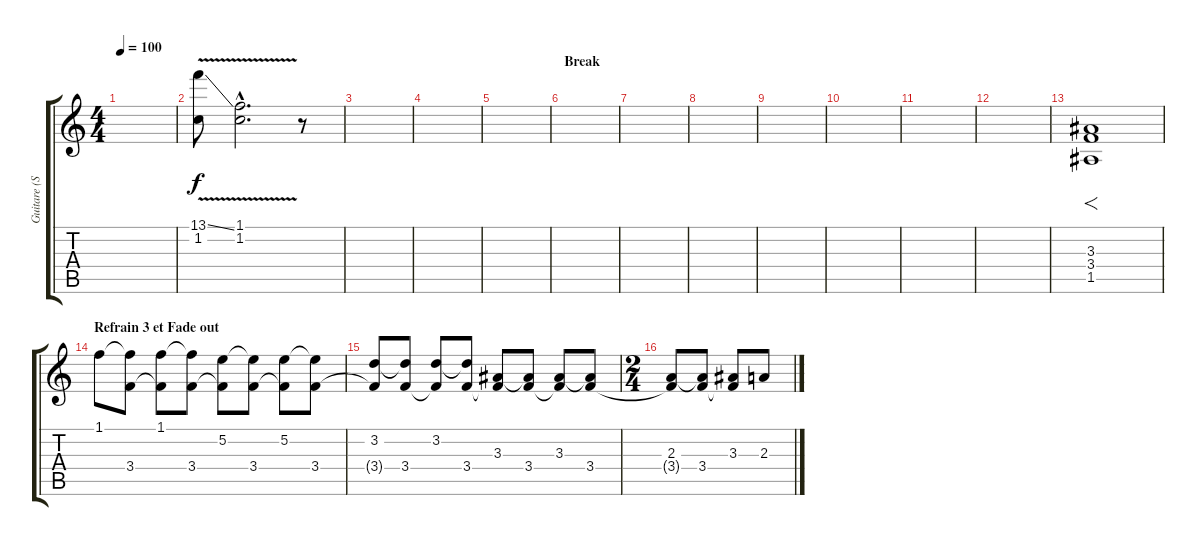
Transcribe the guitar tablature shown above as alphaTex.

\track ("Guitare (Son Stéréo Droit)" "Guitare (S") {instrument electricguitarjazz}
\staff {score tabs}
\tuning (E4 B3 G3 D3 A2 E2) {hide}
\ts (4 4)
\tempo 100
\clef g2
\ks c
|
(13.1{ss} 1.2{v}).8{instrument overdrivenguitar} (1.1{hac} 1.2{v hac}).2{d} r.8 |
|
|
|
\section ("" "Break")
|
|
|
|
|
|
|
(3.3 3.4 1.5).1{f instrument overdrivenguitar} |
\section ("" "Refrain 3 et Fade out")
1.1.8{balance 8 instrument overdrivenguitar} (1.1{t} 3.4).8 (1.1 3.4{t}).8 (1.1{t} 3.4).8 (5.2 3.4{t}).8 (5.2{t} 3.4).8 (5.2 3.4{t}).8 (5.2{t} 3.4).8 |
(3.2 3.4{t}).8 (3.2{t} 3.4).8 (3.2 3.4{t}).8 (3.2{t} 3.4).8 (3.3 3.4{t}).8 (3.3{t} 3.4).8 (3.3 3.4{t}).8 (3.3{t} 3.4).8 |
\ts (2 4)
(2.3 3.4{t}).8 (2.3{t} 3.4).8 (3.3 3.4{t}).8 2.3.8
